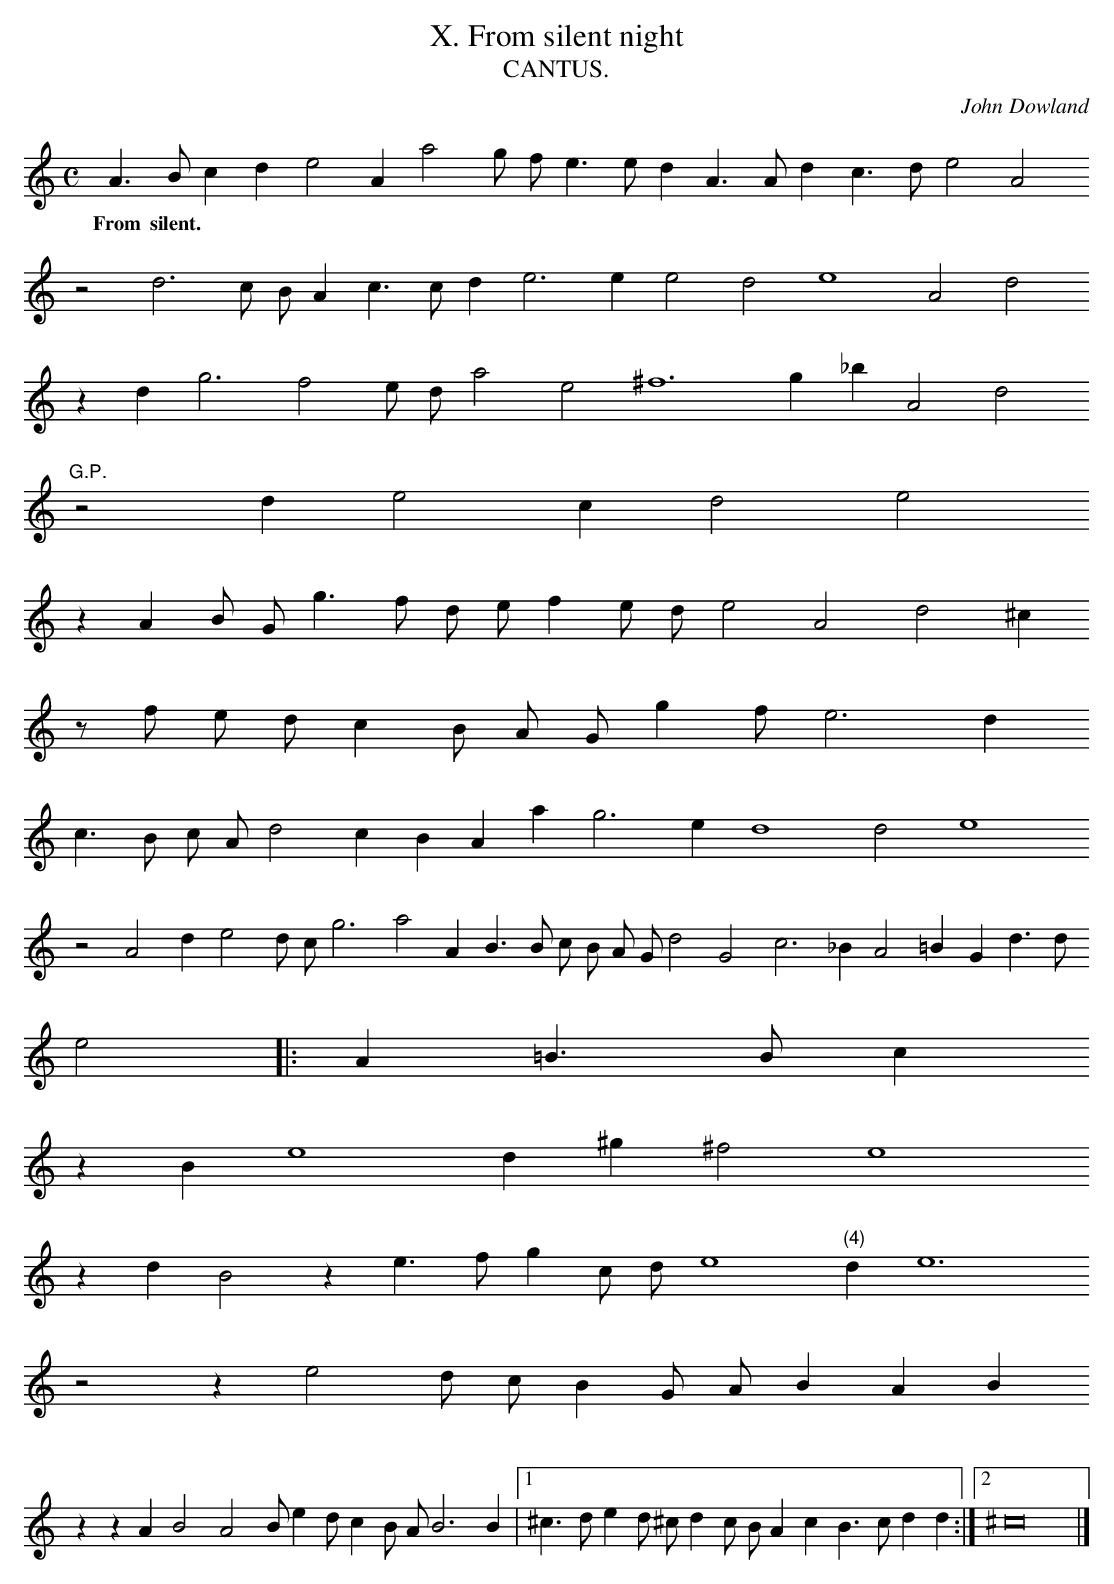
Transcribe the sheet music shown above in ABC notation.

X:1
T:X. From silent night
T:CANTUS.
C: John Dowland
L:1/4
M:C
K:A min
A > B c d e2 A a2 g/ f/ e > e d A > A d c > d e2 A2
w:From silent.
z2 d3 c/ B/ A c > c d e3 e e2 d2 e4 A2 d2
z d g3 f2 e/ d/ a2 e2 ^f6 g _b A2 d2
"G.P."z2 d e2 c d2 e2
z A B/ G/ g > f d/ e/ f e/ d/ e2 A2 d2 ^c
z/ f/ e/ d/ c B/ A/ G/ g f/ e3 d
c > B c/ A/ d2 c B A a g3 e d4 d2 e4
z2 A2 d e2 d/ c/ g3 a2 A B > B c/ B/ A/ G/ d2 G2 c3 _B A2 =B G d > d
 e2 |: A =B > B c
z B e4 d ^g ^f2 e4
z d B2 z e > f g c/ d/ e4 "(4)"d e6
z2 z e2 d/ c/ B G/ A/ B A B
z z A B2 A2 B/ e d/ c B/ A/ B3 B  |1 ^c > d e d/ ^c/ d c/ B/ A c B > c d d :|2 ^c8 |]
